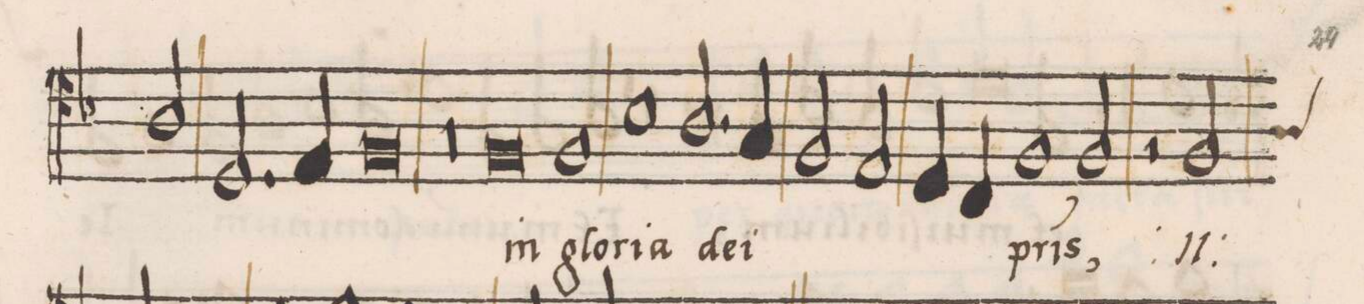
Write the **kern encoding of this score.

**kern	**text
*I"ALTVS	*
*clefC4	*
*k[b-]	*
*met(C|)	*
*M2/1	*
2A/	-to
2.D/	ſpi-
4E/	-ri-
=102	=102
0F	-tu
*	*Xij
=103	=103
0r	.
=104	=104
0F	in
=105	=105
1F	glo-
1B-	-ria
=106	=106
2.A/	de-
4G/	-i
2F/	.
2E/	.
=107	=107
4D/	.
4C/	.
1F	p(at)-
2F/	-ris,
=108	=108
2r	.
*	*ij
*custos:A	*
2F/	glo-
*-	*-
